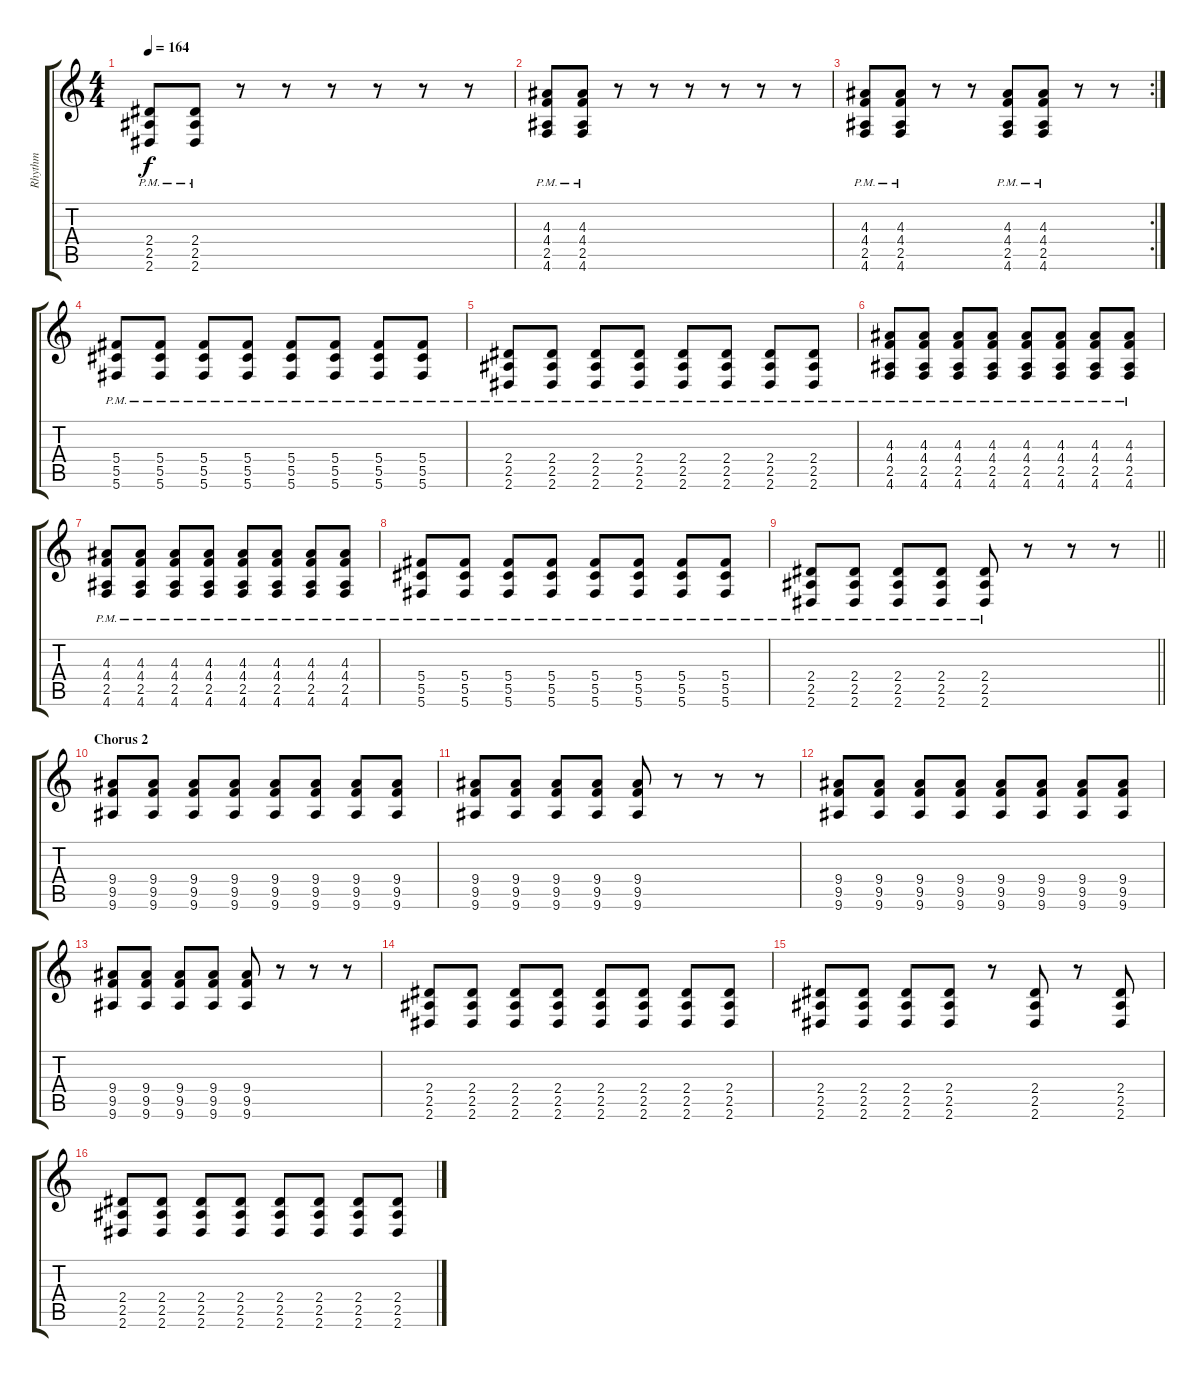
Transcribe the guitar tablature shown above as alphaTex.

\track ("Rhythm" "Rhythm") {instrument distortionguitar}
\staff {score tabs}
\tuning (Eb4 Bb3 Gb3 Db3 Ab2 Db2) {hide}
\ts (4 4)
\tempo 164
\clef g2
\ks c
(2.4{pm} 2.5{pm} 2.6{pm}).8{dy f} (2.4{pm} 2.5{pm} 2.6{pm}).8 r.8 r.8 r.8 r.8 r.8 r.8 |
(4.3{pm} 4.4{pm} 2.5{pm} 4.6{pm}).8 (4.3{pm} 4.4{pm} 2.5{pm} 4.6{pm}).8 r.8 r.8 r.8 r.8 r.8 r.8 |
\rc 2
(4.3{pm} 4.4{pm} 2.5{pm} 4.6{pm}).8 (4.3{pm} 4.4{pm} 2.5{pm} 4.6{pm}).8 r.8 r.8 (4.3{pm} 4.4{pm} 2.5{pm} 4.6{pm}).8 (4.3{pm} 4.4{pm} 2.5{pm} 4.6{pm}).8 r.8 r.8 |
(5.4{pm} 5.5{pm} 5.6{pm}).8 (5.4{pm} 5.5{pm} 5.6{pm}).8 (5.4{pm} 5.5{pm} 5.6{pm}).8 (5.4{pm} 5.5{pm} 5.6{pm}).8 (5.4{pm} 5.5{pm} 5.6{pm}).8 (5.4{pm} 5.5{pm} 5.6{pm}).8 (5.4{pm} 5.5{pm} 5.6{pm}).8 (5.4{pm} 5.5{pm} 5.6{pm}).8 |
(2.4{pm} 2.5{pm} 2.6{pm}).8 (2.4{pm} 2.5{pm} 2.6{pm}).8 (2.4{pm} 2.5{pm} 2.6{pm}).8 (2.4{pm} 2.5{pm} 2.6{pm}).8 (2.4{pm} 2.5{pm} 2.6{pm}).8 (2.4{pm} 2.5{pm} 2.6{pm}).8 (2.4{pm} 2.5{pm} 2.6{pm}).8 (2.4{pm} 2.5{pm} 2.6{pm}).8 |
(4.3{pm} 4.4{pm} 2.5{pm} 4.6{pm}).8 (4.3{pm} 4.4{pm} 2.5{pm} 4.6{pm}).8 (4.3{pm} 4.4{pm} 2.5{pm} 4.6{pm}).8 (4.3{pm} 4.4{pm} 2.5{pm} 4.6{pm}).8 (4.3{pm} 4.4{pm} 2.5{pm} 4.6{pm}).8 (4.3{pm} 4.4{pm} 2.5{pm} 4.6{pm}).8 (4.3{pm} 4.4{pm} 2.5{pm} 4.6{pm}).8 (4.3{pm} 4.4{pm} 2.5{pm} 4.6{pm}).8 |
(4.3{pm} 4.4{pm} 2.5{pm} 4.6{pm}).8 (4.3{pm} 4.4{pm} 2.5{pm} 4.6{pm}).8 (4.3{pm} 4.4{pm} 2.5{pm} 4.6{pm}).8 (4.3{pm} 4.4{pm} 2.5{pm} 4.6{pm}).8 (4.3{pm} 4.4{pm} 2.5{pm} 4.6{pm}).8 (4.3{pm} 4.4{pm} 2.5{pm} 4.6{pm}).8 (4.3{pm} 4.4{pm} 2.5{pm} 4.6{pm}).8 (4.3{pm} 4.4{pm} 2.5{pm} 4.6{pm}).8 |
(5.4{pm} 5.5{pm} 5.6{pm}).8 (5.4{pm} 5.5{pm} 5.6{pm}).8 (5.4{pm} 5.5{pm} 5.6{pm}).8 (5.4{pm} 5.5{pm} 5.6{pm}).8 (5.4{pm} 5.5{pm} 5.6{pm}).8 (5.4{pm} 5.5{pm} 5.6{pm}).8 (5.4{pm} 5.5{pm} 5.6{pm}).8 (5.4{pm} 5.5{pm} 5.6{pm}).8 |
\barLineRight lightlight
(2.4{pm} 2.5{pm} 2.6{pm}).8 (2.4{pm} 2.5{pm} 2.6{pm}).8 (2.4{pm} 2.5{pm} 2.6{pm}).8 (2.4{pm} 2.5{pm} 2.6{pm}).8 (2.4{pm} 2.5{pm} 2.6{pm}).8 r.8 r.8 r.8 |
\section ("" "Chorus 2")
(9.4 9.5 9.6).8 (9.4 9.5 9.6).8 (9.4 9.5 9.6).8 (9.4 9.5 9.6).8 (9.4 9.5 9.6).8 (9.4 9.5 9.6).8 (9.4 9.5 9.6).8 (9.4 9.5 9.6).8 |
(9.4 9.5 9.6).8 (9.4 9.5 9.6).8 (9.4 9.5 9.6).8 (9.4 9.5 9.6).8 (9.4 9.5 9.6).8 r.8 r.8 r.8 |
(9.4 9.5 9.6).8 (9.4 9.5 9.6).8 (9.4 9.5 9.6).8 (9.4 9.5 9.6).8 (9.4 9.5 9.6).8 (9.4 9.5 9.6).8 (9.4 9.5 9.6).8 (9.4 9.5 9.6).8 |
(9.4 9.5 9.6).8 (9.4 9.5 9.6).8 (9.4 9.5 9.6).8 (9.4 9.5 9.6).8 (9.4 9.5 9.6).8 r.8 r.8 r.8 |
(2.4 2.5 2.6).8 (2.4 2.5 2.6).8 (2.4 2.5 2.6).8 (2.4 2.5 2.6).8 (2.4 2.5 2.6).8 (2.4 2.5 2.6).8 (2.4 2.5 2.6).8 (2.4 2.5 2.6).8 |
(2.4 2.5 2.6).8 (2.4 2.5 2.6).8 (2.4 2.5 2.6).8 (2.4 2.5 2.6).8 r.8 (2.4 2.5 2.6).8 r.8 (2.4 2.5 2.6).8 |
(2.4 2.5 2.6).8 (2.4 2.5 2.6).8 (2.4 2.5 2.6).8 (2.4 2.5 2.6).8 (2.4 2.5 2.6).8 (2.4 2.5 2.6).8 (2.4 2.5 2.6).8 (2.4 2.5 2.6).8
